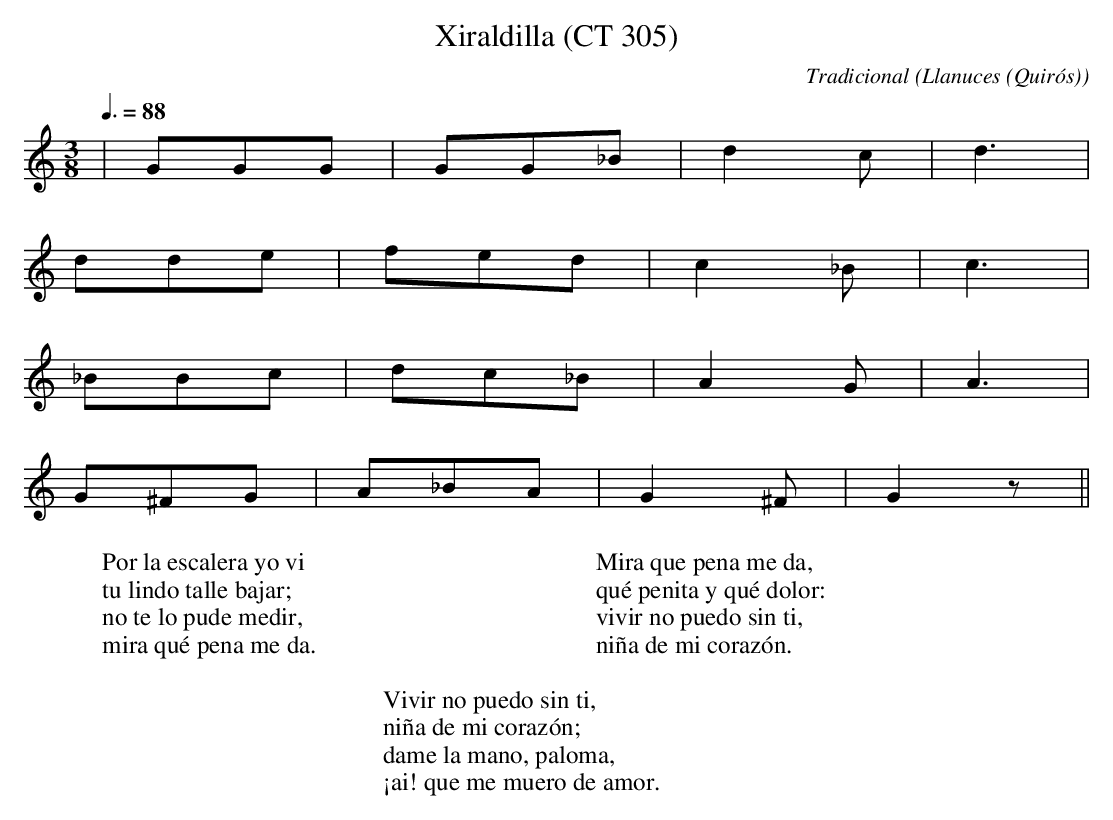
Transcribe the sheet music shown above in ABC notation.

X:1
T:Xiraldilla (CT 305)
C:Tradicional
O:Llanuces (Quirós)
M:3/8
L:1/8
Q:3/8=88
W:Por la escalera yo vi
W:tu lindo talle bajar;
W:no te lo pude medir,
W:mira qué pena me da.
W:
W:Mira que pena me da,
W:qué penita y qué dolor:
W:vivir no puedo sin ti,
W:niña de mi corazón.
W:
W:Vivir no puedo sin ti,
W:niña de mi corazón;
W:dame la mano, paloma,
W:¡ai! que me muero de amor.
K:C
|GGG|GG_B|d2 c|d3|
dde|fed|c2 _B|c3|
_BBc|dc_B|A2 G|A3|
G^FG|A_BA|G2 ^F|G2 z||
